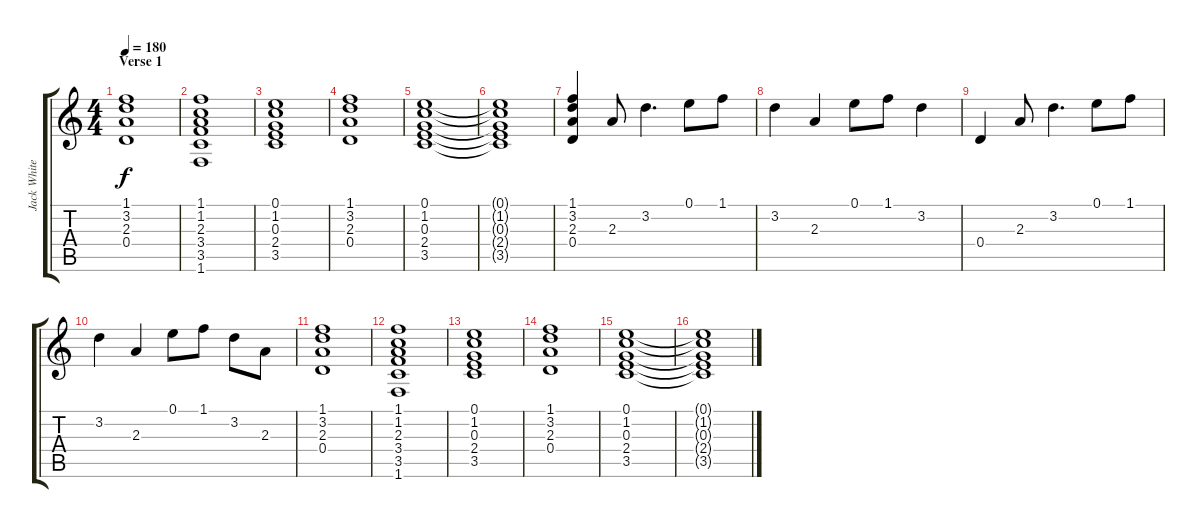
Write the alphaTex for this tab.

\track ("Jack White" "Jack White") {instrument electricguitarclean}
\staff {score tabs}
\tuning (E4 B3 G3 D3 A2 E2) {hide}
\ts (4 4)
\section ("" "Verse 1")
\tempo 180
\clef g2
\ks c
(1.1 3.2 2.3 0.4).1{dy f} |
(1.1 1.2 2.3 3.4 3.5 1.6).1 |
(0.1 1.2 0.3 2.4 3.5).1 |
(1.1 3.2 2.3 0.4).1 |
(0.1 1.2 0.3 2.4 3.5).1 |
(0.1{t} 1.2{t} 0.3{t} 2.4{t} 3.5{t}).1 |
(1.1 3.2 2.3 0.4).4 2.3.8 3.2.4{d} 0.1.8 1.1.8 |
3.2.4 2.3.4 0.1.8 1.1.8 3.2.4 |
0.4.4 2.3.8 3.2.4{d} 0.1.8 1.1.8 |
3.2.4 2.3.4 0.1.8 1.1.8 3.2.8 2.3.8 |
(1.1 3.2 2.3 0.4).1 |
(1.1 1.2 2.3 3.4 3.5 1.6).1 |
(0.1 1.2 0.3 2.4 3.5).1 |
(1.1 3.2 2.3 0.4).1 |
(0.1 1.2 0.3 2.4 3.5).1 |
(0.1{t} 1.2{t} 0.3{t} 2.4{t} 3.5{t}).1
